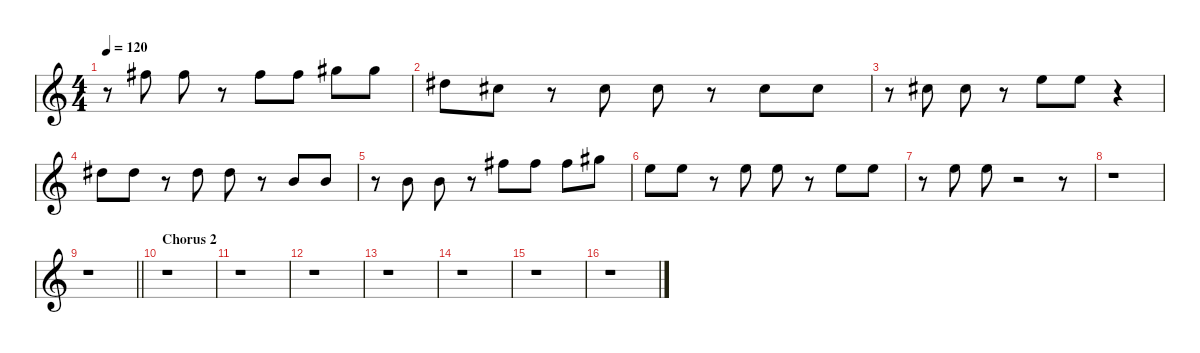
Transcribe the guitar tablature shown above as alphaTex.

\defaultSystemsLayout 4
\hideDynamics
\bracketExtendMode nobrackets
\singleTrackTrackNamePolicy hidden
\multiTrackTrackNamePolicy hidden
\firstSystemTrackNameMode fullname
\firstSystemTrackNameOrientation horizontal
\otherSystemsTrackNameOrientation horizontal
\track ("Synthesizer 2" "led.synth.") {instrument lead4chiff}
\staff {score}
\tuning (E4 B3 G3 D3 A2 E2)
\ts (4 4)
\tempo 120
\clef g2
\ks c
r.8{dy mf beam Down} 14.1{acc #}.8{beam Down} 14.1{acc #}.8{beam Down} r.8{beam Down} 14.1{acc #}.8{beam Down} 14.1{acc #}.8{beam Down} 16.1{acc #}.8{beam Down} 16.1{acc #}.8{beam Down} |
16.2{acc #}.8{beam Down} 14.2{acc #}.8{beam Down} r.8{beam Down} 14.2{acc #}.8{beam Down} 14.2{acc #}.8{beam Down} r.8{beam Down} 14.2{acc #}.8{beam Down} 14.2{acc #}.8{beam Down} |
r.8{beam Down} 14.2{acc #}.8{beam Down} 14.2{acc #}.8{beam Down} r.8{beam Down} 12.1.8{beam Down} 12.1.8{beam Down} r.4{beam Down} |
11.1{acc #}.8{beam Down} 11.1{acc #}.8{beam Down} r.8{beam Down} 11.1{acc #}.8{beam Down} 11.1{acc #}.8{beam Down} r.8{beam Down} 12.2.8{beam Up} 12.2.8{beam Up} |
r.8{beam Down} 12.2.8{beam Down} 12.2.8{beam Down} r.8{beam Down} 14.1{acc #}.8{beam Down} 14.1{acc #}.8{beam Down} 14.1{acc #}.8{beam Down} 16.1{acc #}.8{beam Down} |
17.2.8{beam Down} 17.2.8{beam Down} r.8{beam Down} 17.2.8{beam Down} 17.2.8{beam Down} r.8{beam Down} 17.2.8{beam Down} 17.2.8{beam Down} |
r.8{beam Down} 17.2.8{beam Down} 17.2.8{beam Down} r.2{beam Down} r.8{beam Down} |
r.1{beam Down} |
\barLineRight lightlight
r.1{beam Down} |
\section ("" "Chorus 2")
r.1{beam Down} |
r.1{beam Down} |
r.1{beam Down} |
r.1{beam Down} |
r.1{beam Down} |
r.1{beam Down} |
r.1{beam Down}
